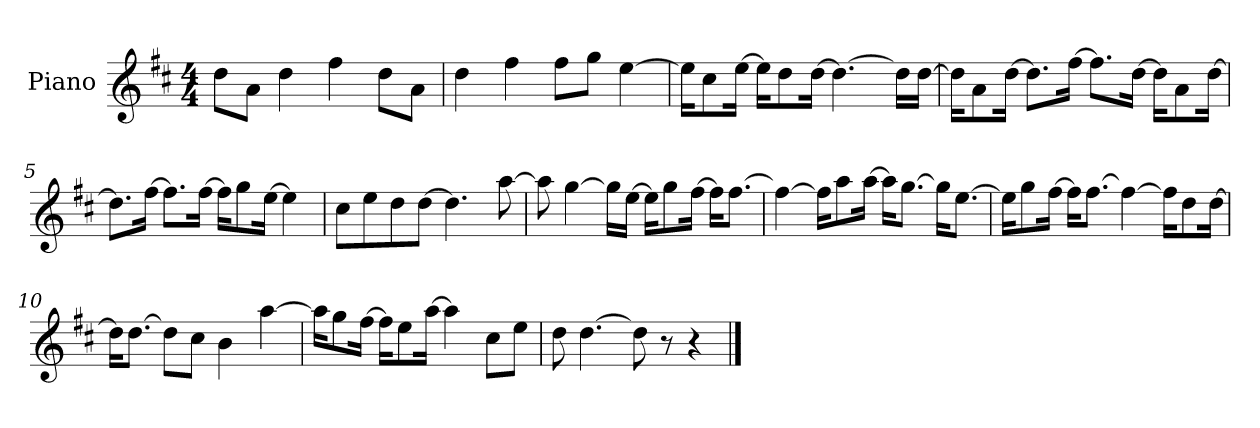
**kern
*part1
*staff1
*I"Piano
*I'P-no
*clefG2
*k[f#c#]
*M4/4
*MM90
=1
8dd\L
8a\J
4dd\
4ff#\
8dd\L
8a\J
=2
4dd\
4ff#\
8ff#\L
8gg\J
[4ee\
=3
16ee\KL]
8cc#\
[16ee\Jk
16ee\KL]
8dd\
[16dd\Jk
4.dd\_
16dd\LL]
[16dd\JJ
=4
16dd\KL]
8a\
[16dd\Jk
8.dd\L]
[16ff#\Jk
8.ff#\L]
[16dd\Jk
16dd\KL]
8a\
[16dd\Jk
!!LO:LB:g=z
=5
8.dd\L]
[16ff#\Jk
8.ff#\L]
[16ff#\Jk
16ff#\KL]
8gg\
[16ee\Jk
4ee\]
=6
8cc#\L
8ee\
8dd\
[8dd\J
4.dd\]
[8aa\
=7
8aa\]
[4gg\
16gg\LL]
[16ee\JJ
16ee\KL]
8gg\
[16ff#\Jk
16ff#\KL]
[8.ff#\J
=8
4ff#\_
16ff#\KL]
8aa\
[16aa\Jk
16aa\KL]
[8.gg\J
16gg\KL]
[8.ee\J
!!LO:LB:g=z
=9
16ee\KL]
8gg\
[16ff#\Jk
16ff#\KL]
[8.ff#\J
4ff#\_
16ff#\KL]
8dd\
[16dd\Jk
=10
16dd\KL]
[8.dd\J
8dd\L]
8cc#\J
4b\
[4aa\
=11
16aa\KL]
8gg\
[16ff#\Jk
16ff#\KL]
8ee\
[16aa\Jk
4aa\]
8cc#\L
8ee\J
=12
8dd\
[4.dd\
8dd\]
8r
4r
==
*-
